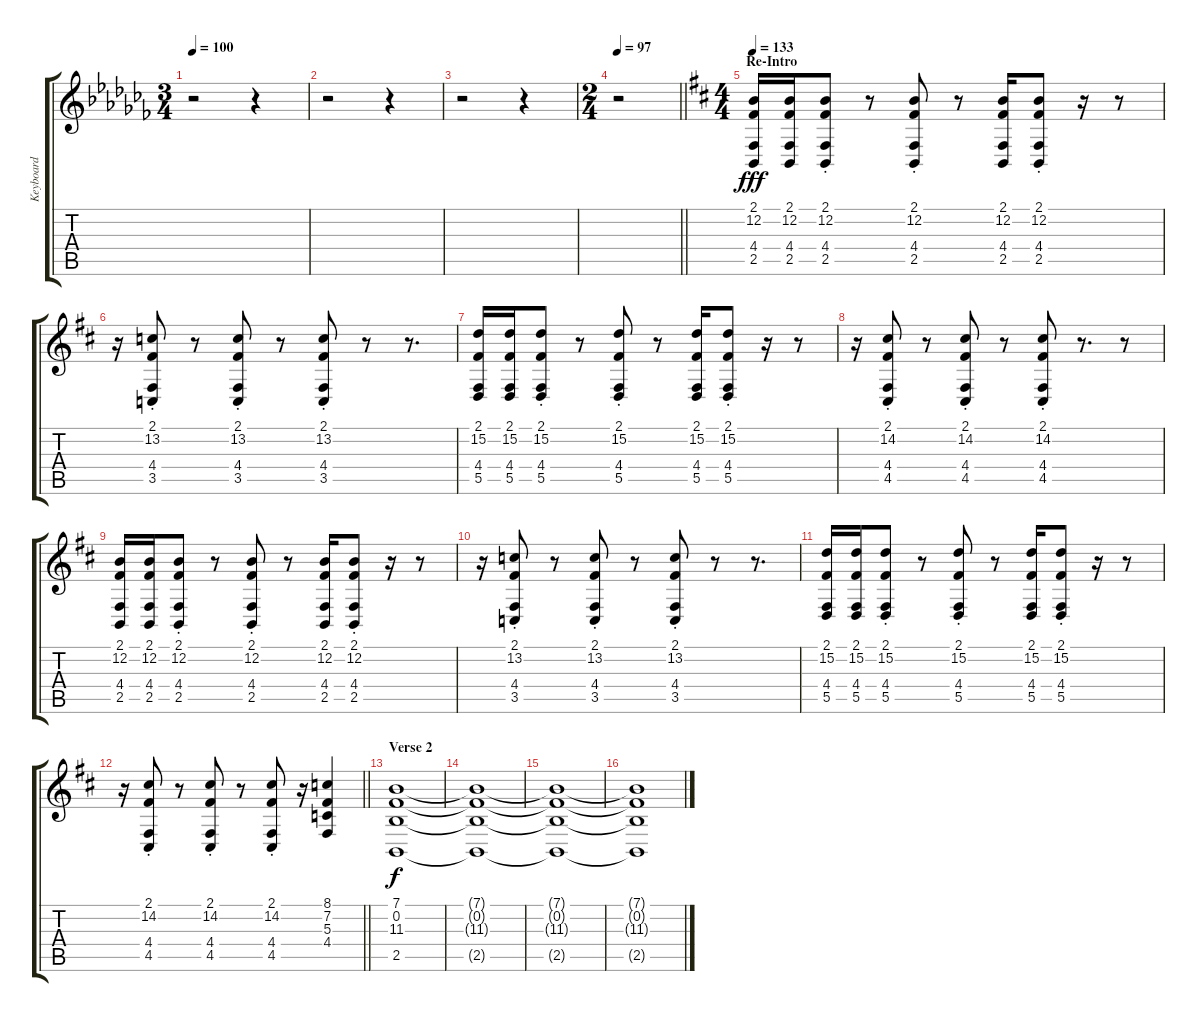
\track ("Keyboard" "Keyboard") {instrument stringensemble1}
\staff {score tabs}
\tuning (E4 B3 G3 D3 A2 E2) {hide}
\ts (3 4)
\tempo 100
\clef g2
\ks cb
r.2{dy f} r.4 |
r.2 r.4 |
r.2 r.4 |
\ts (2 4)
\tempo 97
\barLineRight lightlight
r.2 |
\ts (4 4)
\section ("" "Re-Intro")
\tempo 132
\tempo 133
\ks d
(2.1 12.2 4.4 2.5).16{dy fff instrument acousticgrandpiano} (2.1 12.2 4.4 2.5).16 (2.1 12.2 4.4{st} 2.5{st}).8 r.8 (2.1 12.2 4.4{st} 2.5{st}).8 r.8 (2.1 12.2 4.4 2.5).16 (2.1 12.2 4.4{st} 2.5{st}).8 r.16 r.8 |
r.16 (2.1 13.2 4.4{st} 3.5).8 r.8 (2.1 13.2 4.4{st} 3.5{st}).8 r.8 (2.1 13.2 4.4{st} 3.5{st}).8 r.8 r.8{d} |
(2.1 15.2 4.4 5.5).16 (2.1 15.2 4.4 5.5).16 (2.1 15.2 4.4{st} 5.5{st}).8 r.8 (2.1 15.2 4.4{st} 5.5{st}).8 r.8 (2.1 15.2 4.4 5.5).16 (2.1 15.2 4.4{st} 5.5{st}).8 r.16 r.8 |
r.16 (2.1 14.2 4.4{st} 4.5).8 r.8 (2.1 14.2 4.4{st} 4.5{st}).8 r.8 (2.1 14.2 4.4{st} 4.5{st}).8 r.8{d} r.8 |
(2.1 12.2 4.4 2.5).16 (2.1 12.2 4.4 2.5).16 (2.1 12.2 4.4{st} 2.5{st}).8 r.8 (2.1 12.2 4.4{st} 2.5{st}).8 r.8 (2.1 12.2 4.4 2.5).16 (2.1 12.2 4.4{st} 2.5{st}).8 r.16 r.8 |
r.16 (2.1 13.2 4.4{st} 3.5).8 r.8 (2.1 13.2 4.4{st} 3.5{st}).8 r.8 (2.1 13.2 4.4{st} 3.5{st}).8 r.8 r.8{d} |
(2.1 15.2 4.4 5.5).16 (2.1 15.2 4.4 5.5).16 (2.1 15.2 4.4{st} 5.5{st}).8 r.8 (2.1 15.2 4.4{st} 5.5{st}).8 r.8 (2.1 15.2 4.4 5.5).16 (2.1 15.2 4.4{st} 5.5{st}).8 r.16 r.8 |
\barLineRight lightlight
r.16 (2.1 14.2 4.4{st} 4.5).8 r.8 (2.1 14.2 4.4{st} 4.5{st}).8 r.8 (2.1 14.2 4.4{st} 4.5{st}).8 r.16 (8.1 7.2 5.3 4.4).4 |
\section ("" "Verse 2")
(7.1 0.2 11.3 2.5).1{dy f instrument stringensemble1} |
(7.1{t} 0.2{t} 11.3{t} 2.5{t}).1 |
(7.1{t} 0.2{t} 11.3{t} 2.5{t}).1 |
(7.1{t} 0.2{t} 11.3{t} 2.5{t}).1
